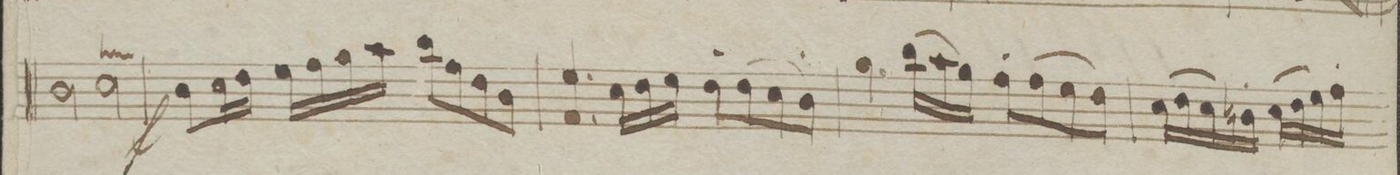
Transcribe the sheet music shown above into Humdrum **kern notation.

**kern	**dynam
*I"Violio 1mo	*
*clefG2	*
*k[e-b-]	*
*met(c)	*
*M4/4	*
2b-\	.
2cc\T	.
=94	=94
8b-\L	f
16cc\L	.
16dd\JJ	.
16ee-\LL	.
16ff\	.
16gg\	.
16aa\JJ	.
8bb-\L	.
8ff\	.
8dd\	.
8b-\J	.
=95	=95
4.f/ 4.ee-/	.
24cc\LL	.
24dd\	.
24ee-\JJ	.
8dd\'L	.
(8dd\	.
8cc\	.
8b-\J)	.
=96	=96
4.gg\	.
(24bb-\LL	.
24aa\	.
24gg\JJ)	.
8ff\'L	.
(8ff\	.
8ee-\	.
8dd\J)	.
=97	=97
(16cc\LL	.
16dd\	.
16cc\)	.
16bn\'JJ	.
(16cc\LL	.
16dd\	.
16ee-\)	.
16ff\'JJ	.
*-	*-
